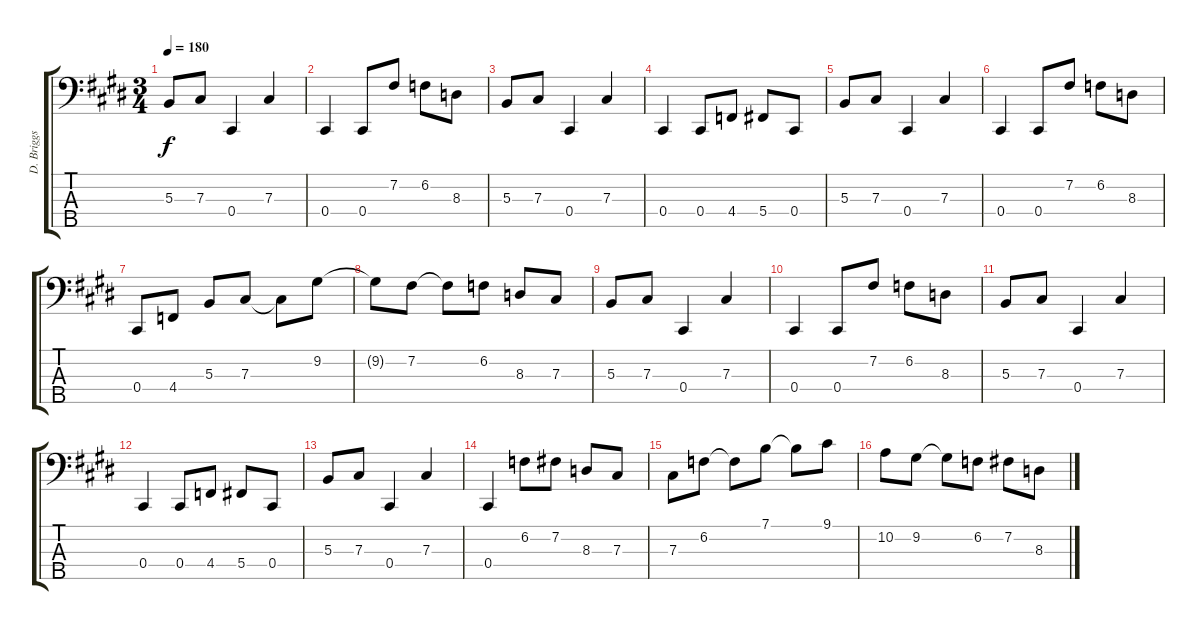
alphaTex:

\track ("D. Briggs Bass" "D. Briggs ") {instrument electricbassfinger}
\staff {score tabs}
\tuning (E2 B1 Gb1 Db1 Ab0) {hide}
\ts (3 4)
\tempo 180
\clef f4
\ks c#minor
5.3.8{dy f} 7.3.8 0.4.4 7.3.4 |
0.4.4 0.4.8 7.2.8 6.2.8 8.3.8 |
5.3.8 7.3.8 0.4.4 7.3.4 |
0.4.4 0.4.8 4.4.8 5.4.8 0.4.8 |
5.3.8 7.3.8 0.4.4 7.3.4 |
0.4.4 0.4.8 7.2.8 6.2.8 8.3.8 |
0.4.8 4.4.8 5.3.8 7.3.8 7.3{t}.8 9.2.8 |
9.2{t}.8 7.2.8 7.2{t}.8 6.2.8 8.3.8 7.3.8 |
5.3.8 7.3.8 0.4.4 7.3.4 |
0.4.4 0.4.8 7.2.8 6.2.8 8.3.8 |
5.3.8 7.3.8 0.4.4 7.3.4 |
0.4.4 0.4.8 4.4.8 5.4.8 0.4.8 |
5.3.8 7.3.8 0.4.4 7.3.4 |
0.4.4 6.2.8 7.2.8 8.3.8 7.3.8 |
7.3.8 6.2.8 6.2{t}.8 7.1.8 7.1{t}.8 9.1.8 |
10.2.8 9.2.8 9.2{t}.8 6.2.8 7.2.8 8.3.8
